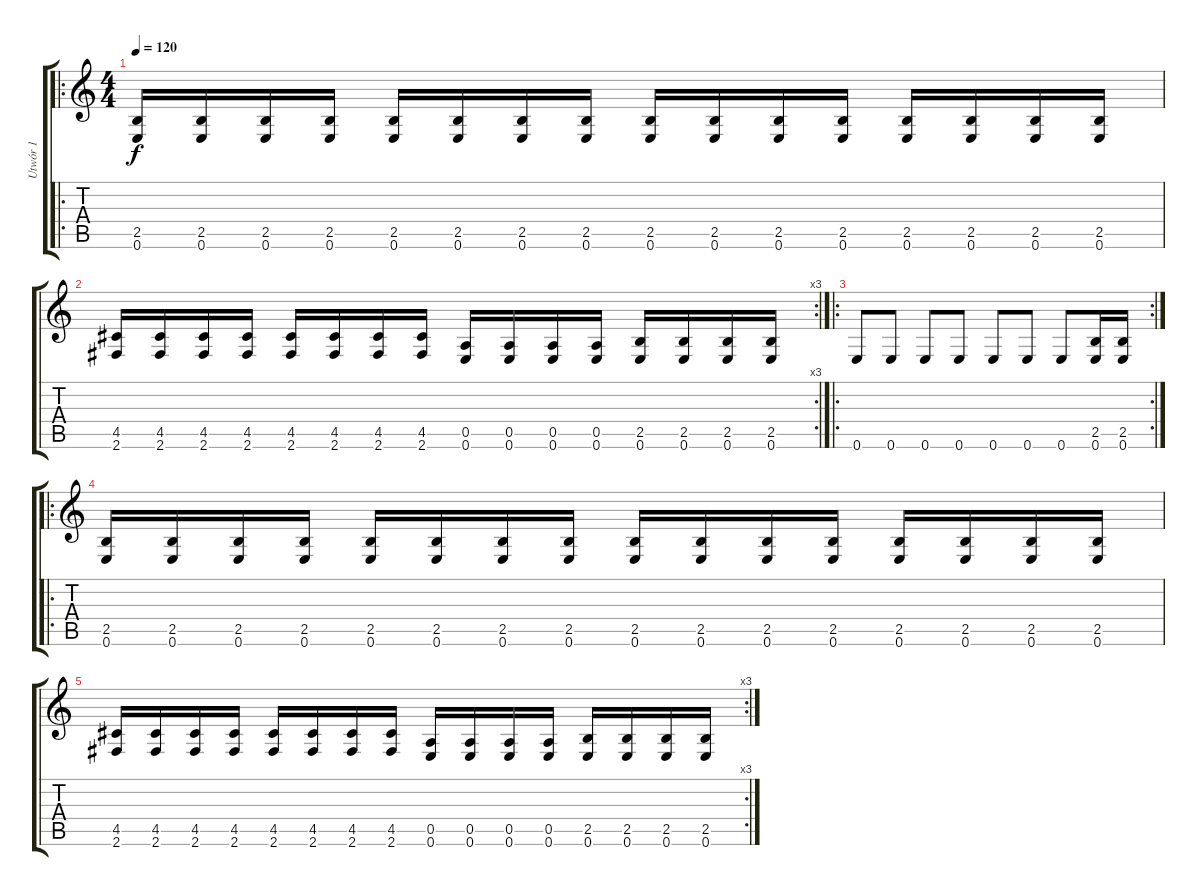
\track ("Utwór 1" "Utwór 1") {instrument overdrivenguitar}
\staff {score tabs}
\tuning (E4 B3 G3 D3 A2 E2) {hide}
\ro
\ts (4 4)
\tempo 120
\clef g2
\ks c
(2.5 0.6).16{dy f instrument overdrivenguitar} (2.5 0.6).16 (2.5 0.6).16 (2.5 0.6).16 (2.5 0.6).16 (2.5 0.6).16 (2.5 0.6).16 (2.5 0.6).16 (2.5 0.6).16 (2.5 0.6).16 (2.5 0.6).16 (2.5 0.6).16 (2.5 0.6).16 (2.5 0.6).16 (2.5 0.6).16 (2.5 0.6).16 |
\rc 3
(4.5 2.6).16 (4.5 2.6).16 (4.5 2.6).16 (4.5 2.6).16 (4.5 2.6).16 (4.5 2.6).16 (4.5 2.6).16 (4.5 2.6).16 (0.5 0.6).16 (0.5 0.6).16 (0.5 0.6).16 (0.5 0.6).16 (2.5 0.6).16 (2.5 0.6).16 (2.5 0.6).16 (2.5 0.6).16 |
\ro
\rc 2
0.6.8 0.6.8 0.6.8 0.6.8 0.6.8 0.6.8 0.6.8 (2.5 0.6).16 (2.5 0.6).16 |
\ro
(2.5 0.6).16 (2.5 0.6).16 (2.5 0.6).16 (2.5 0.6).16 (2.5 0.6).16 (2.5 0.6).16 (2.5 0.6).16 (2.5 0.6).16 (2.5 0.6).16 (2.5 0.6).16 (2.5 0.6).16 (2.5 0.6).16 (2.5 0.6).16 (2.5 0.6).16 (2.5 0.6).16 (2.5 0.6).16 |
\rc 3
(4.5 2.6).16 (4.5 2.6).16 (4.5 2.6).16 (4.5 2.6).16 (4.5 2.6).16 (4.5 2.6).16 (4.5 2.6).16 (4.5 2.6).16 (0.5 0.6).16 (0.5 0.6).16 (0.5 0.6).16 (0.5 0.6).16 (2.5 0.6).16 (2.5 0.6).16 (2.5 0.6).16 (2.5 0.6).16
